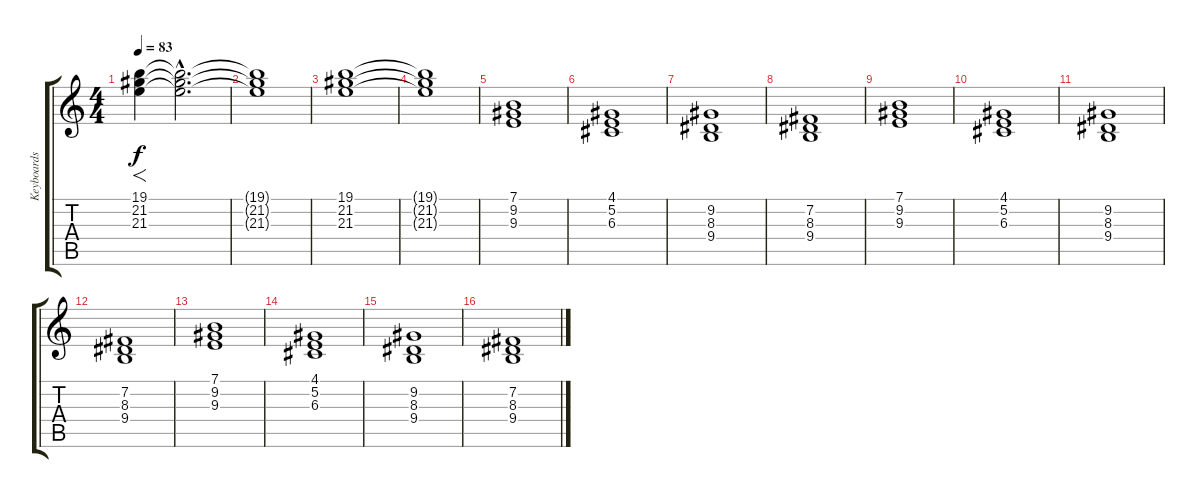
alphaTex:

\track ("Keyboards" "Keyboards") {instrument pad7halo}
\staff {score tabs}
\tuning (E4 B3 G3 D3 A2 E2) {hide}
\ts (4 4)
\tempo 83
\clef g2
\ks c
(19.1 21.2 21.3).4{f dy f instrument pad7halo} (19.1{hac t} 21.2{hac t} 21.3{hac t}).2{d} |
(19.1{t} 21.2{t} 21.3{t}).1 |
(19.1 21.2 21.3).1 |
(19.1{t} 21.2{t} 21.3{t}).1 |
(7.1 9.2 9.3).1 |
(4.1 5.2 6.3).1 |
(9.2 8.3 9.4).1 |
(7.2 8.3 9.4).1 |
(7.1 9.2 9.3).1 |
(4.1 5.2 6.3).1 |
(9.2 8.3 9.4).1 |
(7.2 8.3 9.4).1 |
(7.1 9.2 9.3).1 |
(4.1 5.2 6.3).1 |
(9.2 8.3 9.4).1 |
(7.2 8.3 9.4).1
